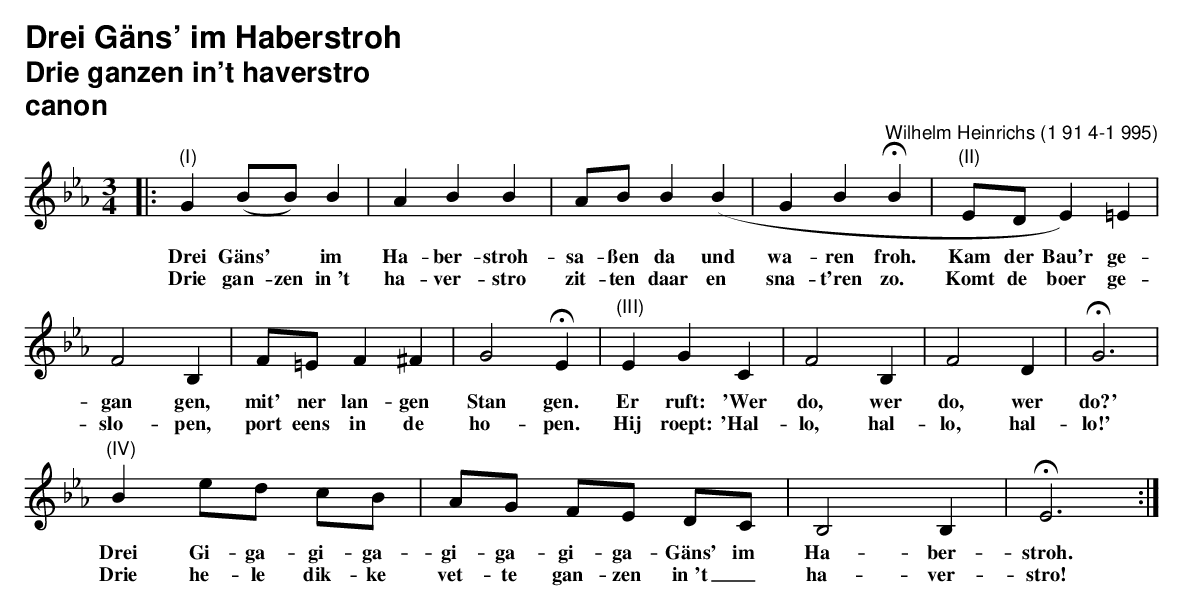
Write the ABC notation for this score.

X:1
T:Drei Gäns' im Haberstroh
T:Drie ganzen in't haverstro
T:canon
C:Wilhelm Heinrichs (1 91 4-1 995)
L:1/4
M:3/4
K:Eb
|: "(I)"G (B/B/) B | A B B | A/B/ B (B | G B !fermata!B | "(II)"E/D/ E) =E |$ F2 B, | F/=E/ F ^F |
w: Drei Gäns' * im|Ha- ber- stroh-|sa- ßen da und|wa- ren froh.|Kam der Bau'r ge-|gan gen,|mit' ner lan- gen|
w: Drie gan- zen in~'t|ha- ver- stro|zit- ten daar en|sna- t'ren zo.|Komt de boer ge-|slo- pen,|port eens in de|
G2 !fermata!E | "(III)"E G C | F2 B, | F2 D | !fermata!G3 |$ "(IV)"B e/d/ c/B/ | A/G/ F/E/ D/C/ |
w: Stan gen.|Er ruft: 'Wer|do, wer|do, wer|do?'| Drei Gi- ga- gi- ga-|gi- ga- gi- ga- Gäns' im|
w: ho- pen.|Hij roept: 'Hal-|lo, hal-|lo, hal-|lo!'|Drie he- le dik- ke|vet- te gan- zen in~'t _|
B,2 B, | !fermata!E3 :|
w: Ha- ber-|stroh.|
w: ha- ver-|stro!|
